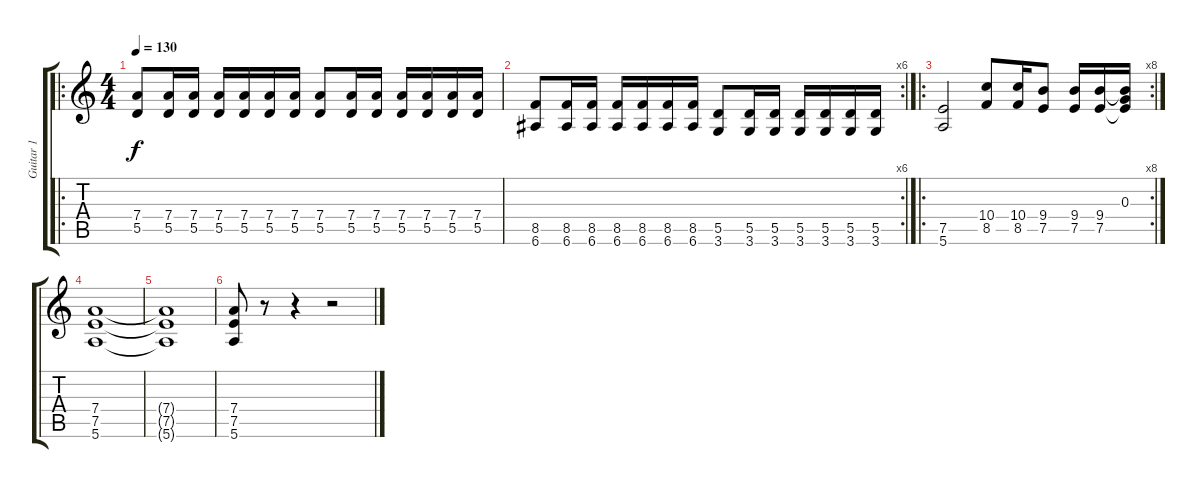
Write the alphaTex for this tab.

\track ("Guitar 1" "Guitar 1") {instrument distortionguitar}
\staff {score tabs}
\tuning (E4 B3 G3 D3 A2 E2) {hide}
\ro
\ts (4 4)
\tempo 130
\clef g2
\ks c
(7.4 5.5).8{dy f} (7.4 5.5).16 (7.4 5.5).16 (7.4 5.5).16 (7.4 5.5).16 (7.4 5.5).16 (7.4 5.5).16 (7.4 5.5).8 (7.4 5.5).16 (7.4 5.5).16 (7.4 5.5).16 (7.4 5.5).16 (7.4 5.5).16 (7.4 5.5).16 |
\rc 6
(8.5 6.6).8 (8.5 6.6).16 (8.5 6.6).16 (8.5 6.6).16 (8.5 6.6).16 (8.5 6.6).16 (8.5 6.6).16 (5.5 3.6).8 (5.5 3.6).16 (5.5 3.6).16 (5.5 3.6).16 (5.5 3.6).16 (5.5 3.6).16 (5.5 3.6).16 |
\ro
\rc 8
(7.5 5.6).2 (10.4 8.5).8 (10.4 8.5).16 (9.4 7.5).8 (9.4 7.5).16 (9.4 7.5).16 (0.3 9.4{t} 7.5{t}).16 |
(7.4 7.5 5.6).1 |
(7.4{t} 7.5{t} 5.6{t}).1 |
(7.4 7.5 5.6).8 r.8 r.4 r.2
